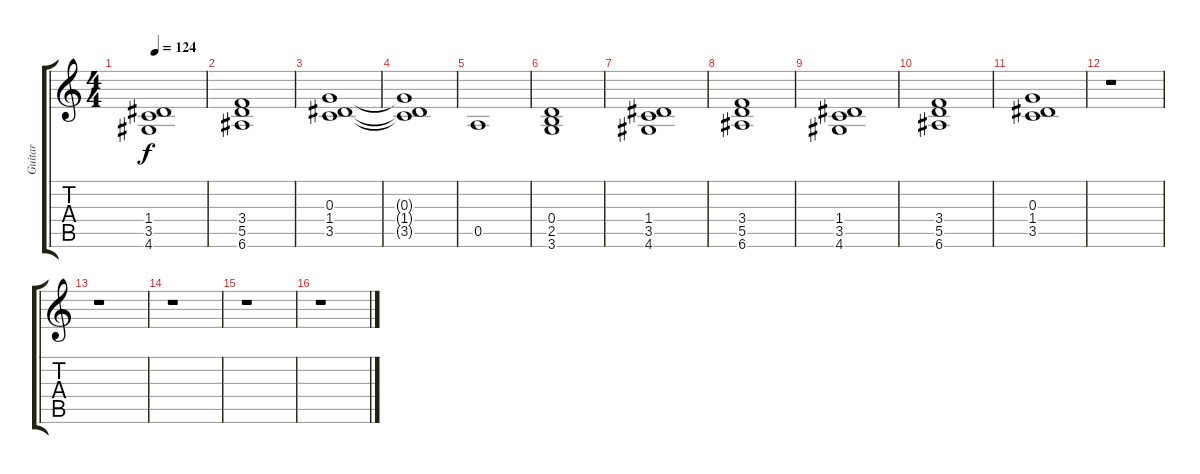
\track ("Guitar" "Guitar") {instrument acousticguitarsteel}
\staff {score tabs}
\tuning (E4 B3 G3 D3 A2 E2) {hide}
\ts (4 4)
\tempo 124
\clef g2
\ks c
(1.4 3.5 4.6).1{dy f} |
(3.4 5.5 6.6).1 |
(0.3 1.4 3.5).1 |
(0.3{t} 1.4{t} 3.5{t}).1 |
0.5.1 |
(0.4 2.5 3.6).1 |
(1.4 3.5 4.6).1 |
(3.4 5.5 6.6).1 |
(1.4 3.5 4.6).1 |
(3.4 5.5 6.6).1 |
(0.3 1.4 3.5).1 |
r.1 |
r.1 |
r.1 |
r.1 |
r.1
